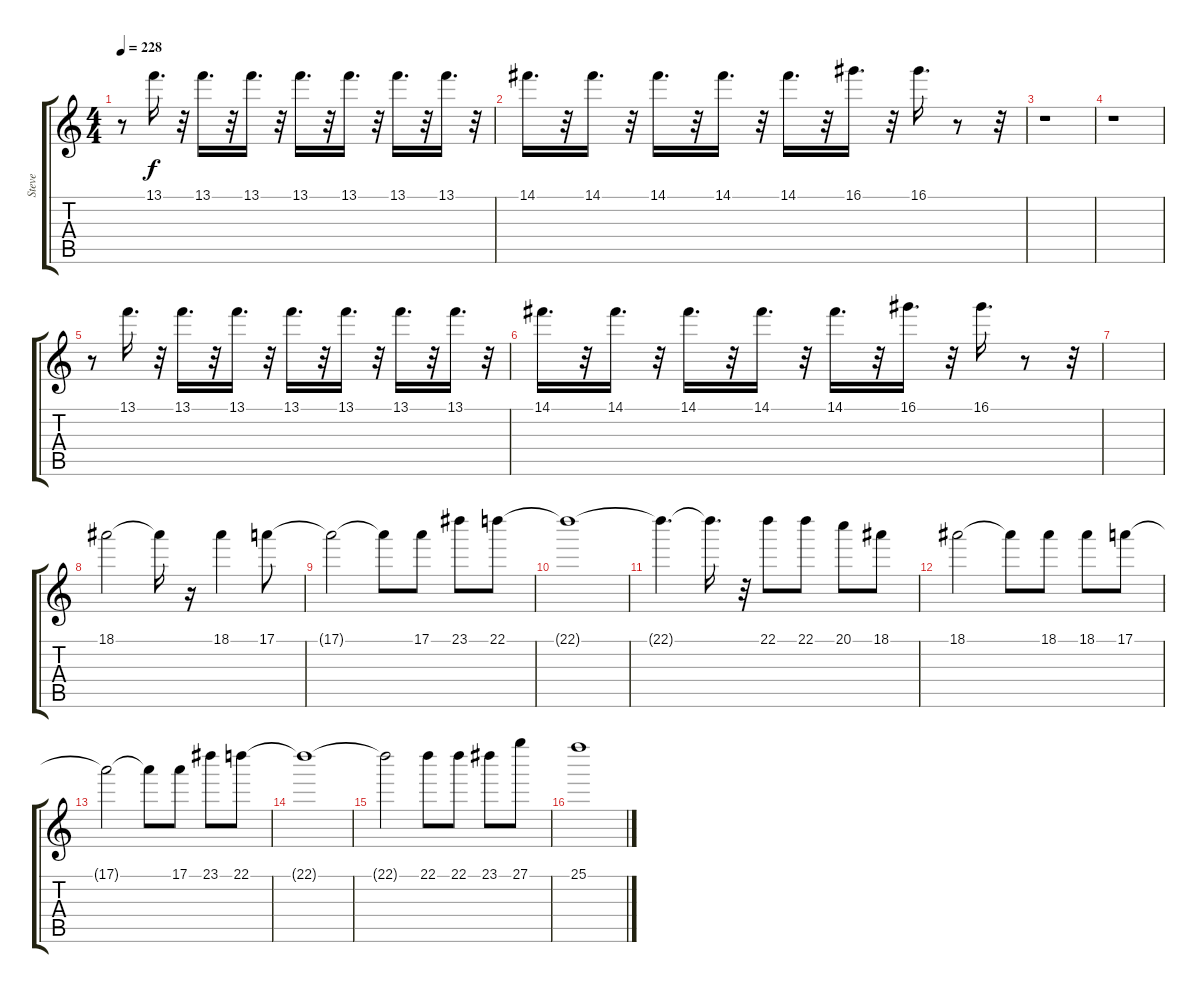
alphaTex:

\track ("Steve" "Steve") {instrument distortionguitar}
\staff {score tabs}
\tuning (E4 B3 G3 D3 A2 E2) {hide}
\ts (4 4)
\tempo 228
\clef g2
\ks c
r.8{dy f} 13.1.16{d} r.32 13.1.16{d} r.32 13.1.16{d} r.32 13.1.16{d} r.32 13.1.16{d} r.32 13.1.16{d} r.32 13.1.16{d} r.32 |
14.1.16{d} r.32 14.1.16{d} r.32 14.1.16{d} r.32 14.1.16{d} r.32 14.1.16{d} r.32 16.1.16{d} r.32 16.1.16{d} r.8 r.32 |
r.1 |
r.1 |
r.8 13.1.16{d} r.32 13.1.16{d} r.32 13.1.16{d} r.32 13.1.16{d} r.32 13.1.16{d} r.32 13.1.16{d} r.32 13.1.16{d} r.32 |
14.1.16{d} r.32 14.1.16{d} r.32 14.1.16{d} r.32 14.1.16{d} r.32 14.1.16{d} r.32 16.1.16{d} r.32 16.1.16{d} r.8 r.32 |
|
18.1.2 18.1{t}.16 r.16 18.1.4 17.1.8 |
17.1{t}.2 17.1{t}.8 17.1.8 23.1.8 22.1.8 |
22.1{t}.1 |
22.1{t}.4{d} 22.1{t}.16{d} r.32 22.1.8 22.1.8 20.1.8 18.1.8 |
18.1.2 18.1{t}.8 18.1.8 18.1.8 17.1.8 |
17.1{t}.2 17.1{t}.8 17.1.8 23.1.8 22.1.8 |
22.1{t}.1 |
22.1{t}.2 22.1.8 22.1.8 23.1.8 27.1.8 |
25.1.1
